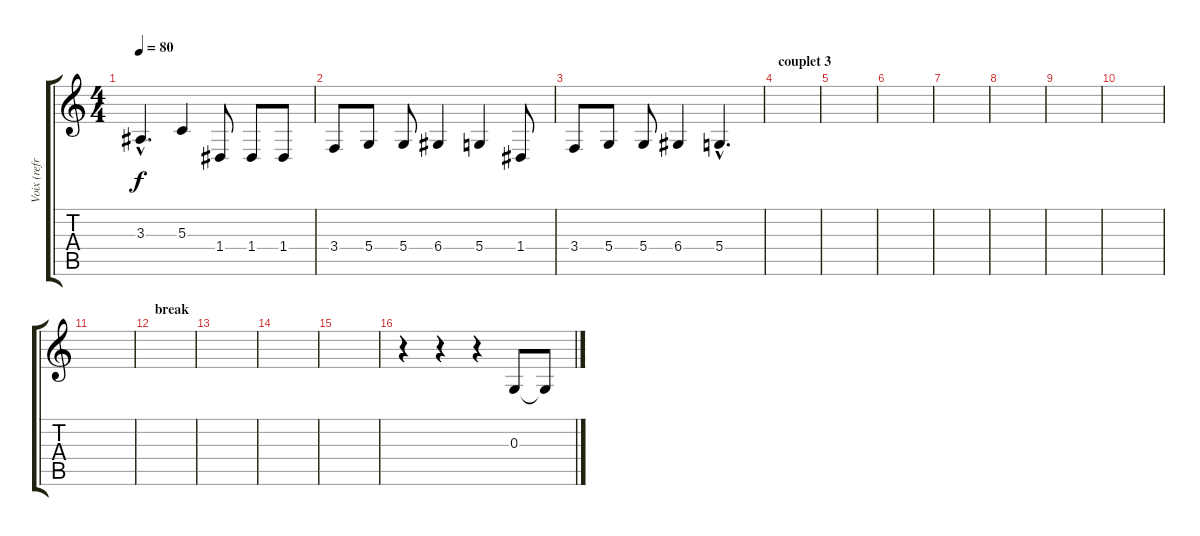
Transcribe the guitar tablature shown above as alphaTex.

\track ("Voix (refrains)" "Voix (refr") {instrument lead1square}
\staff {score tabs}
\tuning (E4 B3 G3 D3 A2 E2) {hide}
\ts (4 4)
\tempo 80
\clef g2
\ks c
3.3{hac t}.4{d dy f} 5.3.4 1.4.8 1.4.8 1.4.8 |
3.4.8 5.4.8 5.4.8 6.4.4 5.4.4 1.4.8 |
3.4.8 5.4.8 5.4.8 6.4.4 5.4{hac}.4{d} |
\section ("" "couplet 3")
|
|
|
|
|
|
|
|
\section ("" "break ")
|
|
|
|
r.4 r.4 r.4 0.3.8 0.3{t}.8
